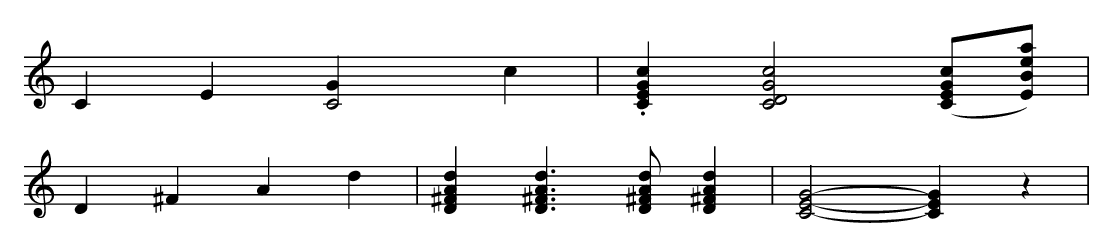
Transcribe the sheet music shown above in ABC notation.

X:1
L: 1/4
K: C
CE [C2G] c| .[CEGc][C2D2G2c2] ([C/E/G/c/][E/a/B/e/])|
D^FAd|[D^FAd][D^FAd]>[D^FAd][D^FAd]|[C2-E2-G2-][CEG]z|
